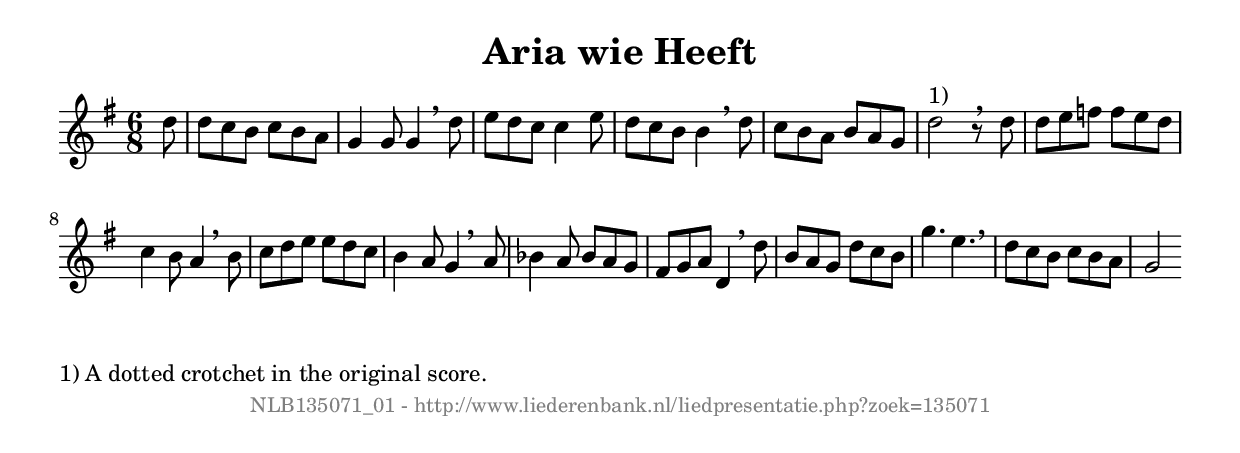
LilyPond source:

%
% produced by wce2krn 1.64 (7 June 2014)
%
\version"2.16"
#(append! paper-alist '(("long" . (cons (* 210 mm) (* 2000 mm)))))
#(set-default-paper-size "long")
sb = {\breathe}
mBreak = {\breathe }
bBreak = {\breathe }
x = {\once\override NoteHead #'style = #'cross }
gl=\glissando
itime={\override Staff.TimeSignature #'stencil = ##f }
ficta = {\once\set suggestAccidentals = ##t}
fine = {\once\override Score.RehearsalMark #'self-alignment-X = #1 \mark \markup {\italic{Fine}}}
dc = {\once\override Score.RehearsalMark #'self-alignment-X = #1 \mark \markup {\italic{D.C.}}}
dcf = {\once\override Score.RehearsalMark #'self-alignment-X = #1 \mark \markup {\italic{D.C. al Fine}}}
dcc = {\once\override Score.RehearsalMark #'self-alignment-X = #1 \mark \markup {\italic{D.C. al Coda}}}
ds = {\once\override Score.RehearsalMark #'self-alignment-X = #1 \mark \markup {\italic{D.S.}}}
dsf = {\once\override Score.RehearsalMark #'self-alignment-X = #1 \mark \markup {\italic{D.S. al Fine}}}
dsc = {\once\override Score.RehearsalMark #'self-alignment-X = #1 \mark \markup {\italic{D.S. al Coda}}}
pv = {\set Score.repeatCommands = #'((volta "1"))}
sv = {\set Score.repeatCommands = #'((volta "2"))}
tv = {\set Score.repeatCommands = #'((volta "3"))}
qv = {\set Score.repeatCommands = #'((volta "4"))}
xv = {\set Score.repeatCommands = #'((volta #f))}
\header{ tagline = ""
title = "Aria wie Heeft"
}
\score {{
\key g \major
\relative g'
{
\set melismaBusyProperties = #'()
\partial 32*4
\time 6/8
\tempo 4=120
\override Score.MetronomeMark #'transparent = ##t
\override Score.RehearsalMark #'break-visibility = #(vector #t #t #f)
d'8 d c b c b a g4 g8 g4 \sb d'8 e d c c4 e8 d c b b4 \sb d8 c b a b a g d'2^"1)" r8 \bar ":|:" \bBreak
d8 d e f f e d c4 b8 a4 \sb b8 c d e e d c b4 a8 g4 \mBreak
a8 bes4 a8 bes8 a g fis g a d,4 \sb d'8 b a g d' c b g'4. e4. \sb d8 c b c b a g2 \bar":|"
 }}
 \midi { }
 \layout {
            indent = 0.0\cm
}
}
\markup { \wordwrap-string #" 
1) A dotted crotchet in the original score.
"}
\markup { \vspace #0 } \markup { \with-color #grey \fill-line { \center-column { \smaller "NLB135071_01 - http://www.liederenbank.nl/liedpresentatie.php?zoek=135071" } } }
